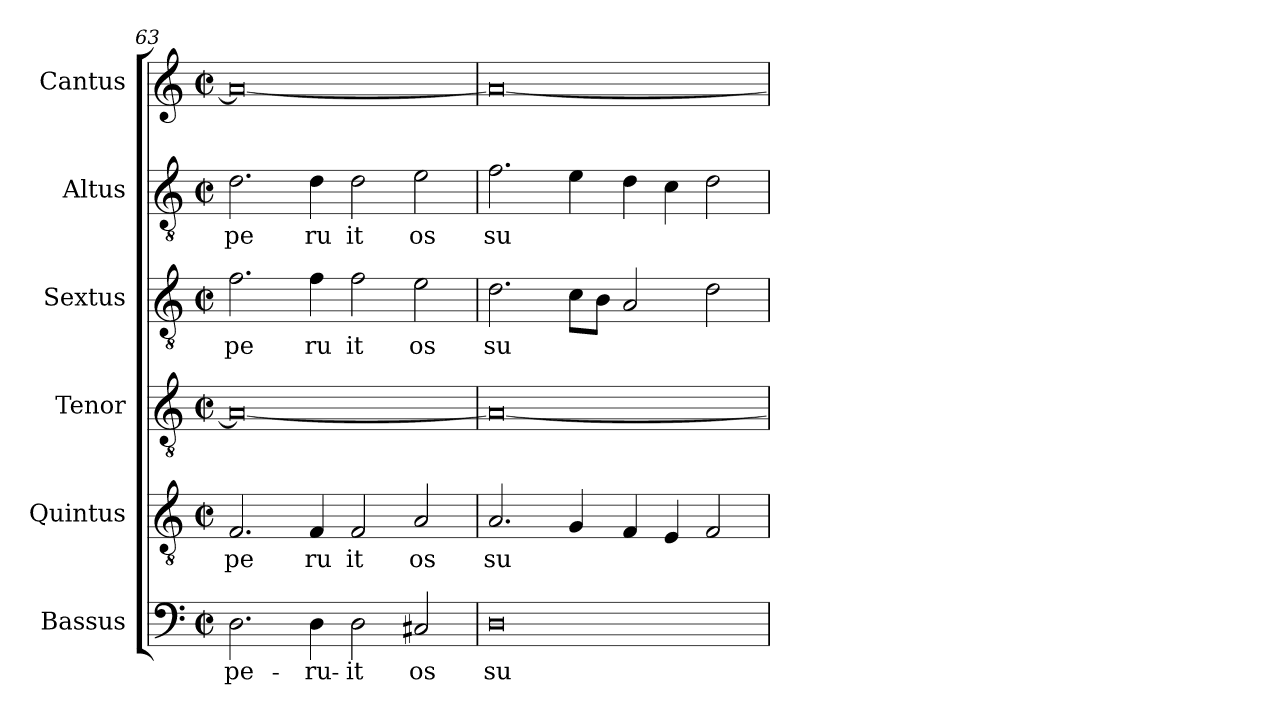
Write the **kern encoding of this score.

**kern	**text	**kern	**text	**kern	**kern	**text	**kern	**text	**kern
*part6	*part6	*part5	*part5	*part4	*part3	*part3	*part2	*part2	*part1
*staff6	*staff6	*staff5	*staff5	*staff4	*staff3	*staff3	*staff2	*staff2	*staff1
*I"Bassus	*	*I"Quintus	*	*I"Tenor	*I"Sextus	*	*I"Altus	*	*I"Cantus
*clefF4	*	*clefGv2	*	*clefGv2	*clefGv2	*	*clefGv2	*	*clefG2
*M2/2	*	*M2/2	*	*M2/2	*M2/2	*	*M2/2	*	*M2/2
*met(c|)	*	*met(c|)	*	*met(c|)	*met(c|)	*	*met(c|)	*	*met(c|)
=63	=63	=63	=63	=63	=63	=63	=63	=63	=63
!	!LO:LY:b:cj	!	!LO:LY:b:cj	!	!	!LO:LY:b:cj	!	!LO:LY:b:cj	!
2.D\	-pe-	2.F/	pe	0A_<	2.f\	pe	2.d\	pe	0a_<
!	!LO:LY:b:cj	!	!LO:LY:b:cj	!	!	!LO:LY:b:cj	!	!LO:LY:b:cj	!
4D\	-ru-	4F/	ru	.	4f\	ru	4d\	ru	.
!	!LO:LY:b:cj	!	!LO:LY:b:cj	!	!	!LO:LY:b:cj	!	!LO:LY:b:cj	!
2D\	-it	2F/	it	.	2f\	it	2d\	it	.
!	!LO:LY:b:cj	!	!LO:LY:b:cj	!	!	!LO:LY:b:cj	!	!LO:LY:b:cj	!
2C#X/	os	2A/	os	.	2e\	os	2e\	os	.
=64	=64	=64	=64	=64	=64	=64	=64	=64	=64
!	!LO:LY:b:cj	!	!LO:LY:b:cj	!	!	!LO:LY:b:cj	!	!LO:LY:b:cj	!
0D	su-	2.A/	su	0A_<	2.d\	su	2.f\	su	0a_<
.	.	4G/	.	.	8c\L	.	4e\	.	.
.	.	.	.	.	8B\J	.	.	.	.
.	.	4F/	.	.	2A/	.	4d\	.	.
.	.	4E/	.	.	.	.	4c\	.	.
.	.	2F/	.	.	2d\	.	2d\	.	.
=	=	=	=	=	=	=	=	=	=
*-	*-	*-	*-	*-	*-	*-	*-	*-	*-
